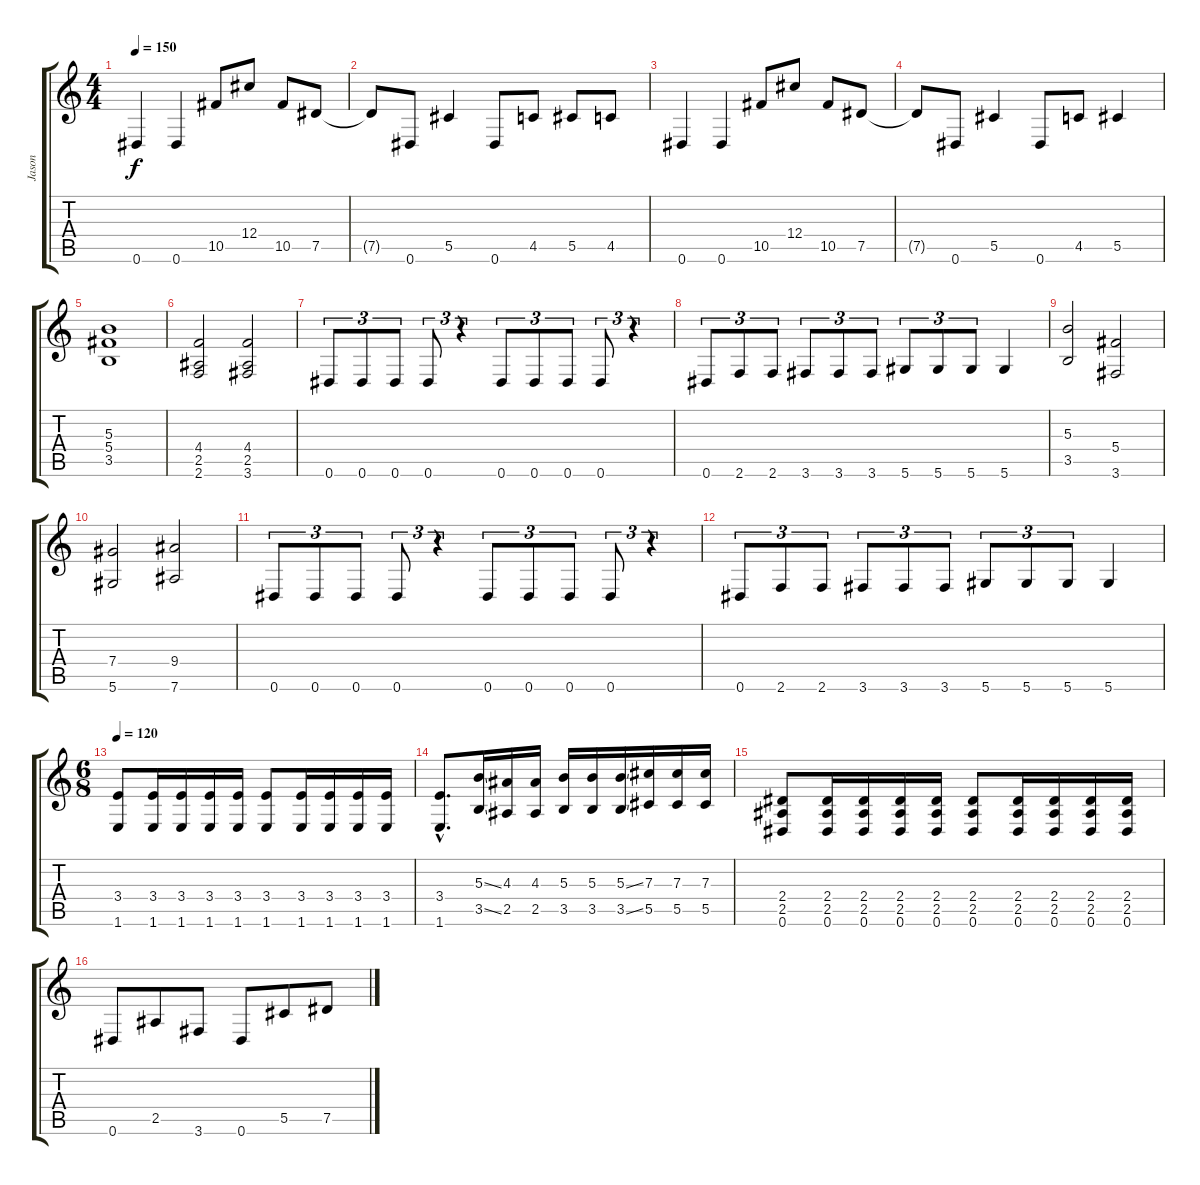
\track ("Jason" "Jason") {instrument distortionguitar}
\staff {score tabs}
\tuning (Eb4 Bb3 Gb3 Db3 Ab2 Eb2) {hide}
\ts (4 4)
\tempo 150
\clef g2
\ks c
0.6.4{dy f} 0.6.4 10.5.8 12.4.8 10.5.8 7.5.8 |
7.5{t}.8 0.6.8 5.5.4 0.6.8 4.5.8 5.5.8 4.5.8 |
0.6.4 0.6.4 10.5.8 12.4.8 10.5.8 7.5.8 |
7.5{t}.8 0.6.8 5.5.4 0.6.8 4.5.8 5.5.4 |
(5.3 5.4 3.5).1 |
(4.4 2.5 2.6).2 (4.4 2.5 3.6).2 |
0.6.8{tu (3 2)} 0.6.8{tu (3 2)} 0.6.8{tu (3 2)} 0.6.8{tu (3 2)} r.4{tu (3 2)} 0.6.8{tu (3 2)} 0.6.8{tu (3 2)} 0.6.8{tu (3 2)} 0.6.8{tu (3 2)} r.4{tu (3 2)} |
0.6.8{tu (3 2)} 2.6.8{tu (3 2)} 2.6.8{tu (3 2)} 3.6.8{tu (3 2)} 3.6.8{tu (3 2)} 3.6.8{tu (3 2)} 5.6.8{tu (3 2)} 5.6.8{tu (3 2)} 5.6.8{tu (3 2)} 5.6.4 |
(5.3 3.5).2 (5.4 3.6).2 |
(7.4 5.6).2 (9.4 7.6).2 |
0.6.8{tu (3 2)} 0.6.8{tu (3 2)} 0.6.8{tu (3 2)} 0.6.8{tu (3 2)} r.4{tu (3 2)} 0.6.8{tu (3 2)} 0.6.8{tu (3 2)} 0.6.8{tu (3 2)} 0.6.8{tu (3 2)} r.4{tu (3 2)} |
0.6.8{tu (3 2)} 2.6.8{tu (3 2)} 2.6.8{tu (3 2)} 3.6.8{tu (3 2)} 3.6.8{tu (3 2)} 3.6.8{tu (3 2)} 5.6.8{tu (3 2)} 5.6.8{tu (3 2)} 5.6.8{tu (3 2)} 5.6.4 |
\ts (6 8)
\tempo 120
(3.4 1.6).8 (3.4 1.6).16 (3.4 1.6).16 (3.4 1.6).16 (3.4 1.6).16 (3.4 1.6).8 (3.4 1.6).16 (3.4 1.6).16 (3.4 1.6).16 (3.4 1.6).16 |
(3.4{hac} 1.6{hac}).8{d} (5.3{ss} 3.5{ss}).16 (4.3 2.5).16 (4.3 2.5).16 (5.3 3.5).16 (5.3 3.5).16 (5.3{ss} 3.5{ss}).16 (7.3 5.5).16 (7.3 5.5).16 (7.3 5.5).16 |
(2.4 2.5 0.6).8 (2.4 2.5 0.6).16 (2.4 2.5 0.6).16 (2.4 2.5 0.6).16 (2.4 2.5 0.6).16 (2.4 2.5 0.6).8 (2.4 2.5 0.6).16 (2.4 2.5 0.6).16 (2.4 2.5 0.6).16 (2.4 2.5 0.6).16 |
0.6.8 2.5.8 3.6.8 0.6.8 5.5.8 7.5.8
